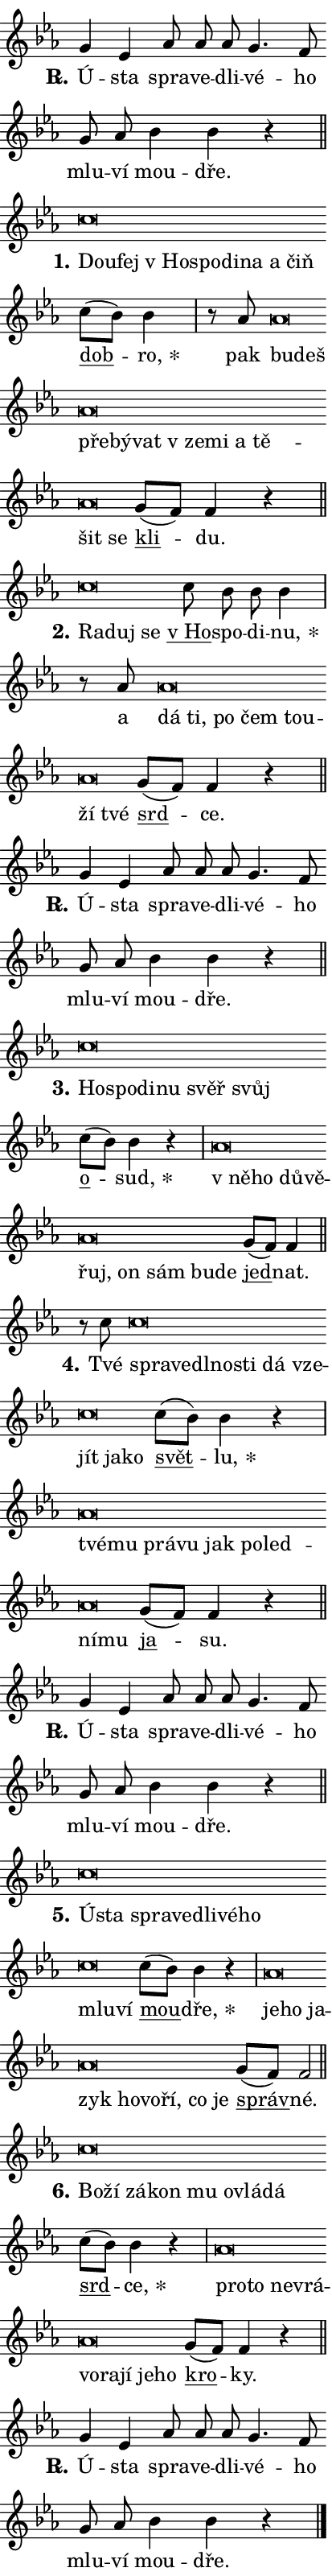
\version "2.24.0"
\header { tagline = "" }
\paper {
  indent = 0\cm
  top-margin = 0\cm
  right-margin = 0.13\cm % to fit lyric hyphens
  bottom-margin = 0\cm
  left-margin = 0\cm
  paper-width = 7\cm
  page-breaking = #ly:one-page-breaking
  system-system-spacing.basic-distance = #11
  score-system-spacing.basic-distance = #11
  ragged-last = ##f
}


%% Author: Thomas Morley
%% https://lists.gnu.org/archive/html/lilypond-user/2020-05/msg00002.html
#(define (line-position grob)
"Returns position of @var[grob} in current system:
   @code{'start}, if at first time-step
   @code{'end}, if at last time-step
   @code{'middle} otherwise
"
  (let* ((col (ly:item-get-column grob))
         (ln (ly:grob-object col 'left-neighbor))
         (rn (ly:grob-object col 'right-neighbor))
         (col-to-check-left (if (ly:grob? ln) ln col))
         (col-to-check-right (if (ly:grob? rn) rn col))
         (break-dir-left
           (and
             (ly:grob-property col-to-check-left 'non-musical #f)
             (ly:item-break-dir col-to-check-left)))
         (break-dir-right
           (and
             (ly:grob-property col-to-check-right 'non-musical #f)
             (ly:item-break-dir col-to-check-right))))
        (cond ((eqv? 1 break-dir-left) 'start)
              ((eqv? -1 break-dir-right) 'end)
              (else 'middle))))

#(define (tranparent-at-line-position vctor)
  (lambda (grob)
  "Relying on @code{line-position} select the relevant enry from @var{vctor}.
Used to determine transparency,"
    (case (line-position grob)
      ((end) (not (vector-ref vctor 0)))
      ((middle) (not (vector-ref vctor 1)))
      ((start) (not (vector-ref vctor 2))))))

noteHeadBreakVisibility =
#(define-music-function (break-visibility)(vector?)
"Makes @code{NoteHead}s transparent relying on @var{break-visibility}"
#{
  \override NoteHead.transparent =
    #(tranparent-at-line-position break-visibility)
#})

#(define delete-ledgers-for-transparent-note-heads
  (lambda (grob)
    "Reads whether a @code{NoteHead} is transparent.
If so this @code{NoteHead} is removed from @code{'note-heads} from
@var{grob}, which is supposed to be @code{LedgerLineSpanner}.
As a result ledgers are not printed for this @code{NoteHead}"
    (let* ((nhds-array (ly:grob-object grob 'note-heads))
           (nhds-list
             (if (ly:grob-array? nhds-array)
                 (ly:grob-array->list nhds-array)
                 '()))
           ;; Relies on the transparent-property being done before
           ;; Staff.LedgerLineSpanner.after-line-breaking is executed.
           ;; This is fragile ...
           (to-keep
             (remove
               (lambda (nhd)
                 (ly:grob-property nhd 'transparent #f))
               nhds-list)))
      ;; TODO find a better method to iterate over grob-arrays, similiar
      ;; to filter/remove etc for lists
      ;; For now rebuilt from scratch
      (set! (ly:grob-object grob 'note-heads)  '())
      (for-each
        (lambda (nhd)
          (ly:pointer-group-interface::add-grob grob 'note-heads nhd))
        to-keep))))

squashNotes = {
  \override NoteHead.X-extent = #'(-0.2 . 0.2)
  \override NoteHead.Y-extent = #'(-0.75 . 0)
  \override NoteHead.stencil =
    #(lambda (grob)
       (let ((pos (ly:grob-property grob 'staff-position)))
         (begin
           (if (< pos -7) (display "ERROR: Lower brevis then expected\n") (display "OK: Expected brevis position\n"))
           (if (<= pos -6) ly:text-interface::print ly:note-head::print))))
}
unSquashNotes = {
  \revert NoteHead.X-extent
  \revert NoteHead.Y-extent
  \revert NoteHead.stencil
}

hideNotes = \noteHeadBreakVisibility #begin-of-line-visible
unHideNotes = \noteHeadBreakVisibility #all-visible

% work-around for resetting accidentals
% https://lilypond.org/doc/v2.23/Documentation/notation/displaying-rhythms#unmetered-music
cadenzaMeasure = {
  \cadenzaOff
  \partial 1024 s1024
  \cadenzaOn
}

#(define-markup-command (accent layout props text) (markup?)
  "Underline accented syllable"
  (interpret-markup layout props
    #{\markup \override #'(offset . 4.3) \underline { #text }#}))

responsum = \markup \concat {
  "R" \hspace #-1.05 \path #0.1 #'((moveto 0 0.07) (lineto 0.9 0.8)) \hspace #0.05 "."
}

spaceSize = #0.6828661417322834 % exact space size for TeX Gyre Schola

\layout {
  \context {
    \Staff
    \remove "Time_signature_engraver"
    \override LedgerLineSpanner.after-line-breaking = #delete-ledgers-for-transparent-note-heads
  }
  \context {
    \Lyrics {
      \override LyricSpace.minimum-distance = \spaceSize
      \override LyricText.font-name = #"TeX Gyre Schola"
      \override LyricText.font-size = 1
      \override StanzaNumber.font-name = #"TeX Gyre Schola Bold"
      \override StanzaNumber.font-size = 1
    }
  }
  \context {
    \Score 
    \override NoteHead.text =
      #(lambda (grob) 
        (let ((pos (ly:grob-property grob 'staff-position)))
          #{\markup {
            \combine
              \halign #-0.55 \raise #(if (= pos -6) 0 0.5) \override #'(thickness . 2) \draw-line #'(3.2 . 0)
              \musicglyph "noteheads.sM1"
          }#}))
  }
}

% magnetic-lyrics.ily
%
%   written by
%     Jean Abou Samra <jean@abou-samra.fr>
%     Werner Lemberg <wl@gnu.org>
%
%   adapted by
%     Jiri Hon <jiri.hon@gmail.com>
%
% Version 2022-Apr-15

% https://www.mail-archive.com/lilypond-user@gnu.org/msg149350.html

#(define (Left_hyphen_pointer_engraver context)
   "Collect syllable-hyphen-syllable occurrences in lyrics and store
them in properties.  This engraver only looks to the left.  For
example, if the lyrics input is @code{foo -- bar}, it does the
following.

@itemize @bullet
@item
Set the @code{text} property of the @code{LyricHyphen} grob between
@q{foo} and @q{bar} to @code{foo}.

@item
Set the @code{left-hyphen} property of the @code{LyricText} grob with
text @q{foo} to the @code{LyricHyphen} grob between @q{foo} and
@q{bar}.
@end itemize

Use this auxiliary engraver in combination with the
@code{lyric-@/text::@/apply-@/magnetic-@/offset!} hook."
   (let ((hyphen #f)
         (text #f))
     (make-engraver
      (acknowledgers
       ((lyric-syllable-interface engraver grob source-engraver)
        (set! text grob)))
      (end-acknowledgers
       ((lyric-hyphen-interface engraver grob source-engraver)
        ;(when (not (grob::has-interface grob 'lyric-space-interface))
          (set! hyphen grob)));)
      ((stop-translation-timestep engraver)
       (when (and text hyphen)
         (ly:grob-set-object! text 'left-hyphen hyphen))
       (set! text #f)
       (set! hyphen #f)))))

#(define (lyric-text::apply-magnetic-offset! grob)
   "If the space between two syllables is less than the value in
property @code{LyricText@/.details@/.squash-threshold}, move the right
syllable to the left so that it gets concatenated with the left
syllable.

Use this function as a hook for
@code{LyricText@/.after-@/line-@/breaking} if the
@code{Left_@/hyphen_@/pointer_@/engraver} is active."
   (let ((hyphen (ly:grob-object grob 'left-hyphen #f)))
     (when hyphen
       (let ((left-text (ly:spanner-bound hyphen LEFT)))
         (when (grob::has-interface left-text 'lyric-syllable-interface)
           (let* ((common (ly:grob-common-refpoint grob left-text X))
                  (this-x-ext (ly:grob-extent grob common X))
                  (left-x-ext
                   (begin
                     ;; Trigger magnetism for left-text.
                     (ly:grob-property left-text 'after-line-breaking)
                     (ly:grob-extent left-text common X)))
                  ;; `delta` is the gap width between two syllables.
                  (delta (- (interval-start this-x-ext)
                            (interval-end left-x-ext)))
                  (details (ly:grob-property grob 'details))
                  (threshold (assoc-get 'squash-threshold details 0.2)))
             (when (< delta threshold)
               (let* (;; We have to manipulate the input text so that
                      ;; ligatures crossing syllable boundaries are not
                      ;; disabled.  For languages based on the Latin
                      ;; script this is essentially a beautification.
                      ;; However, for non-Western scripts it can be a
                      ;; necessity.
                      (lt (ly:grob-property left-text 'text))
                      (rt (ly:grob-property grob 'text))
                      (is-space (grob::has-interface hyphen 'lyric-space-interface))
                      (space (if is-space " " ""))
                      (extra-delta (if is-space spaceSize 0))
                      ;; Append new syllable.
                      (ltrt-space (if (and (string? lt) (string? rt))
                                (string-append lt space rt)
                                (make-concat-markup (list lt space rt))))
                      ;; Right-align `ltrt` to the right side.
                      (ltrt-space-markup (grob-interpret-markup
                               grob
                               (make-translate-markup
                                (cons (interval-length this-x-ext) 0)
                                (make-right-align-markup ltrt-space)))))
                 (begin
                   ;; Don't print `left-text`.
                   (ly:grob-set-property! left-text 'stencil #f)
                   ;; Set text and stencil (which holds all collected
                   ;; syllables so far) and shift it to the left.
                   (ly:grob-set-property! grob 'text ltrt-space)
                   (ly:grob-set-property! grob 'stencil ltrt-space-markup)
                   (ly:grob-translate-axis! grob (- (- delta extra-delta)) X))))))))))


#(define (lyric-hyphen::displace-bounds-first grob)
   ;; Make very sure this callback isn't triggered too early.
   (let ((left (ly:spanner-bound grob LEFT))
         (right (ly:spanner-bound grob RIGHT)))
     (ly:grob-property left 'after-line-breaking)
     (ly:grob-property right 'after-line-breaking)
     (ly:lyric-hyphen::print grob)))

squashThreshold = #0.4

\layout {
  \context {
    \Lyrics
    \consists #Left_hyphen_pointer_engraver
    \override LyricText.after-line-breaking =
      #lyric-text::apply-magnetic-offset!
    \override LyricHyphen.stencil = #lyric-hyphen::displace-bounds-first
    \override LyricText.details.squash-threshold = \squashThreshold
    \override LyricHyphen.minimum-distance = 0
    \override LyricHyphen.minimum-length = \squashThreshold
  }
}

squashText = \override LyricText.details.squash-threshold = 9999
unSquashText = \override LyricText.details.squash-threshold = \squashThreshold

leftText = \override LyricText.self-alignment-X = #LEFT
unLeftText = \revert LyricText.self-alignment-X

starOffset = #(lambda (grob) 
                (let ((x_offset (ly:self-alignment-interface::aligned-on-x-parent grob)))
                  (if (= x_offset 0) 0 (+ x_offset 1.2))))

star = #(define-music-function (syllable)(string?)
"Append star separator at the end of a syllable"
#{
  \once \override LyricText.X-offset = #starOffset
  \lyricmode { \markup {
    #syllable
    \override #'((font-name . "TeX Gyre Schola Bold")) \hspace #0.2 \lower #0.65 \larger "*"
  } }
#})

starAccent = #(define-music-function (syllable)(string?)
"Append star separator at the end of a syllable and make accent"
#{
  \once \override LyricText.X-offset = #starOffset
  \lyricmode { \markup {
    \accent #syllable
    \override #'((font-name . "TeX Gyre Schola Bold")) \hspace #0.2 \lower #0.65 \larger "*"
  } }
#})

breath = #(define-music-function (syllable)(string?)
"Append breathing indicator at the end of a syllable"
#{
  \lyricmode { \markup { #syllable "+" } }
#})

optionalBreath = #(define-music-function (syllable)(string?)
"Append optional breathing indicator at the end of a syllable"
#{
  \lyricmode { \markup { #syllable "(+)" } }
#})


\score {
    <<
        \new Voice = "melody" { \cadenzaOn \key es \major \relative { g'4 es as8 as as \bar "" g4. f8 \bar "" g as bes4 bes r \cadenzaMeasure \bar "||" \break } }
        \new Lyrics \lyricsto "melody" { \lyricmode { \set stanza = \responsum
Ú -- sta spra -- ve -- dli -- vé -- ho mlu -- ví mou -- dře. } }
    >>
    \layout {}
}

\score {
    <<
        \new Voice = "melody" { \cadenzaOn \key es \major \relative { \squashNotes c''\breve*1/16 \hideNotes \breve*1/16 \bar "" \breve*1/16 \bar "" \breve*1/16 \bar "" \breve*1/16 \bar "" \breve*1/16 \bar "" \breve*1/16 \breve*1/16 \bar "" \unHideNotes \unSquashNotes \bar "" c8[( bes)] bes4 \cadenzaMeasure \bar "|" r8 as8 \squashNotes as\breve*1/16 \hideNotes \breve*1/16 \bar "" \breve*1/16 \bar "" \breve*1/16 \bar "" \breve*1/16 \bar "" \breve*1/16 \bar "" \breve*1/16 \bar "" \breve*1/16 \bar "" \breve*1/16 \bar "" \breve*1/16 \breve*1/16 \bar "" \unHideNotes \unSquashNotes \bar "" g8[( f)] f4 r \cadenzaMeasure \bar "||" \break } }
        \new Lyrics \lyricsto "melody" { \lyricmode { \set stanza = "1."
\leftText Dou -- \squashText fej "v Ho" -- spo -- di -- na a čiň \unLeftText \unSquashText \markup \accent dob -- \star ro, pak \leftText bu -- \squashText deš pře -- bý -- vat "v ze" -- mi a tě -- šit se \unLeftText \unSquashText \markup \accent kli -- du. } }
    >>
    \layout {}
}

\score {
    <<
        \new Voice = "melody" { \cadenzaOn \key es \major \relative { \squashNotes c''\breve*1/16 \hideNotes \breve*1/16 \breve*1/16 \bar "" \unHideNotes \unSquashNotes \bar "" c8 bes bes bes4 \cadenzaMeasure \bar "|" r8 as8 \squashNotes as\breve*1/16 \hideNotes \breve*1/16 \bar "" \breve*1/16 \bar "" \breve*1/16 \bar "" \breve*1/16 \bar "" \breve*1/16 \breve*1/16 \bar "" \unHideNotes \unSquashNotes \bar "" g8[( f)] f4 r \cadenzaMeasure \bar "||" \break } }
        \new Lyrics \lyricsto "melody" { \lyricmode { \set stanza = "2."
\leftText Ra -- \squashText duj se \unLeftText \unSquashText \markup \accent "v Ho" -- spo -- di -- \star nu, a \leftText dá \squashText ti, po čem tou -- ží tvé \unLeftText \unSquashText \markup \accent srd -- ce. } }
    >>
    \layout {}
}

\score {
    <<
        \new Voice = "melody" { \cadenzaOn \key es \major \relative { g'4 es as8 as as \bar "" g4. f8 \bar "" g as bes4 bes r \cadenzaMeasure \bar "||" \break } }
        \new Lyrics \lyricsto "melody" { \lyricmode { \set stanza = \responsum
Ú -- sta spra -- ve -- dli -- vé -- ho mlu -- ví mou -- dře. } }
    >>
    \layout {}
}

\score {
    <<
        \new Voice = "melody" { \cadenzaOn \key es \major \relative { \squashNotes c''\breve*1/16 \hideNotes \breve*1/16 \bar "" \breve*1/16 \bar "" \breve*1/16 \bar "" \breve*1/16 \breve*1/16 \bar "" \unHideNotes \unSquashNotes \bar "" c8[( bes)] bes4 r \cadenzaMeasure \bar "|" \squashNotes as\breve*1/16 \hideNotes \breve*1/16 \bar "" \breve*1/16 \bar "" \breve*1/16 \bar "" \breve*1/16 \bar "" \breve*1/16 \bar "" \breve*1/16 \bar "" \breve*1/16 \breve*1/16 \bar "" \unHideNotes \unSquashNotes \bar "" g8[( f)] f4 \cadenzaMeasure \bar "||" \break } }
        \new Lyrics \lyricsto "melody" { \lyricmode { \set stanza = "3."
\leftText Ho -- \squashText spo -- di -- nu svěř svůj \unLeftText \unSquashText \markup \accent o -- \star sud, \leftText "v ně" -- \squashText ho dů -- vě -- řuj, on sám bu -- de \unLeftText \unSquashText \markup \accent jed -- nat. } }
    >>
    \layout {}
}

\score {
    <<
        \new Voice = "melody" { \cadenzaOn \key es \major \relative { r8 c''8 \squashNotes c\breve*1/16 \hideNotes \breve*1/16 \bar "" \breve*1/16 \bar "" \breve*1/16 \bar "" \breve*1/16 \bar "" \breve*1/16 \bar "" \breve*1/16 \bar "" \breve*1/16 \bar "" \breve*1/16 \breve*1/16 \bar "" \unHideNotes \unSquashNotes \bar "" c8[( bes)] bes4 r \cadenzaMeasure \bar "|" \squashNotes as\breve*1/16 \hideNotes \breve*1/16 \bar "" \breve*1/16 \bar "" \breve*1/16 \bar "" \breve*1/16 \bar "" \breve*1/16 \bar "" \breve*1/16 \bar "" \breve*1/16 \breve*1/16 \bar "" \unHideNotes \unSquashNotes \bar "" g8[( f)] f4 r \cadenzaMeasure \bar "||" \break } }
        \new Lyrics \lyricsto "melody" { \lyricmode { \set stanza = "4."
Tvé \leftText spra -- \squashText ve -- dl -- no -- sti dá vze -- jít ja -- ko \unLeftText \unSquashText \markup \accent svět -- \star lu, \leftText tvé -- \squashText mu prá -- vu jak po -- led -- ní -- mu \unLeftText \unSquashText \markup \accent ja -- su. } }
    >>
    \layout {}
}

\score {
    <<
        \new Voice = "melody" { \cadenzaOn \key es \major \relative { g'4 es as8 as as \bar "" g4. f8 \bar "" g as bes4 bes r \cadenzaMeasure \bar "||" \break } }
        \new Lyrics \lyricsto "melody" { \lyricmode { \set stanza = \responsum
Ú -- sta spra -- ve -- dli -- vé -- ho mlu -- ví mou -- dře. } }
    >>
    \layout {}
}

\score {
    <<
        \new Voice = "melody" { \cadenzaOn \key es \major \relative { \squashNotes c''\breve*1/16 \hideNotes \breve*1/16 \bar "" \breve*1/16 \bar "" \breve*1/16 \bar "" \breve*1/16 \bar "" \breve*1/16 \bar "" \breve*1/16 \bar "" \breve*1/16 \breve*1/16 \bar "" \unHideNotes \unSquashNotes \bar "" c8[( bes)] bes4 r \cadenzaMeasure \bar "|" \squashNotes as\breve*1/16 \hideNotes \breve*1/16 \bar "" \breve*1/16 \bar "" \breve*1/16 \bar "" \breve*1/16 \bar "" \breve*1/16 \bar "" \breve*1/16 \bar "" \breve*1/16 \breve*1/16 \bar "" \unHideNotes \unSquashNotes \bar "" g8[( f)] f2 \cadenzaMeasure \bar "||" \break } }
        \new Lyrics \lyricsto "melody" { \lyricmode { \set stanza = "5."
\leftText Ú -- \squashText sta spra -- ve -- dli -- vé -- ho mlu -- ví \unLeftText \unSquashText \markup \accent mou -- \star dře, \leftText je -- \squashText ho ja -- zyk ho -- vo -- ří, co je \unLeftText \unSquashText \markup \accent správ -- né. } }
    >>
    \layout {}
}

\score {
    <<
        \new Voice = "melody" { \cadenzaOn \key es \major \relative { \squashNotes c''\breve*1/16 \hideNotes \breve*1/16 \bar "" \breve*1/16 \bar "" \breve*1/16 \bar "" \breve*1/16 \bar "" \breve*1/16 \breve*1/16 \bar "" \unHideNotes \unSquashNotes \bar "" c8[( bes)] bes4 r \cadenzaMeasure \bar "|" \squashNotes as\breve*1/16 \hideNotes \breve*1/16 \bar "" \breve*1/16 \bar "" \breve*1/16 \bar "" \breve*1/16 \bar "" \breve*1/16 \bar "" \breve*1/16 \bar "" \breve*1/16 \breve*1/16 \bar "" \unHideNotes \unSquashNotes \bar "" g8[( f)] f4 r \cadenzaMeasure \bar "||" \break } }
        \new Lyrics \lyricsto "melody" { \lyricmode { \set stanza = "6."
\leftText Bo -- \squashText ží zá -- kon mu ovlá -- dá \unLeftText \unSquashText \markup \accent srd -- \star ce, \leftText pro -- \squashText to ne -- vrá -- vo -- ra -- jí je -- ho \unLeftText \unSquashText \markup \accent kro -- ky. } }
    >>
    \layout {}
}

\score {
    <<
        \new Voice = "melody" { \cadenzaOn \key es \major \relative { g'4 es as8 as as \bar "" g4. f8 \bar "" g as bes4 bes r \cadenzaMeasure \bar "||" \break } \bar "|." }
        \new Lyrics \lyricsto "melody" { \lyricmode { \set stanza = \responsum
Ú -- sta spra -- ve -- dli -- vé -- ho mlu -- ví mou -- dře. } }
    >>
    \layout {}
}
